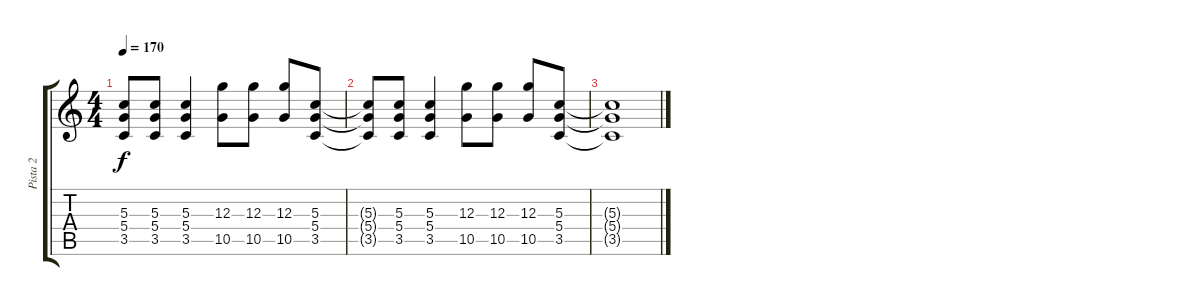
\track ("Pista 2" "Pista 2") {instrument overdrivenguitar}
\staff {score tabs}
\tuning (E4 B3 G3 D3 A2 D2) {hide}
\ts (4 4)
\tempo 170
\clef g2
\ks c
(5.3{t} 5.4{t} 3.5{t}).8{dy f} (5.3 5.4 3.5).8 (5.3 5.4 3.5).4 (12.3 10.5).8 (12.3 10.5).8 (12.3 10.5).8 (5.3 5.4 3.5).8 |
(5.3{t} 5.4{t} 3.5{t}).8 (5.3 5.4 3.5).8 (5.3 5.4 3.5).4 (12.3 10.5).8 (12.3 10.5).8 (12.3 10.5).8 (5.3 5.4 3.5).8 |
(5.3{t} 5.4{t} 3.5{t}).1
